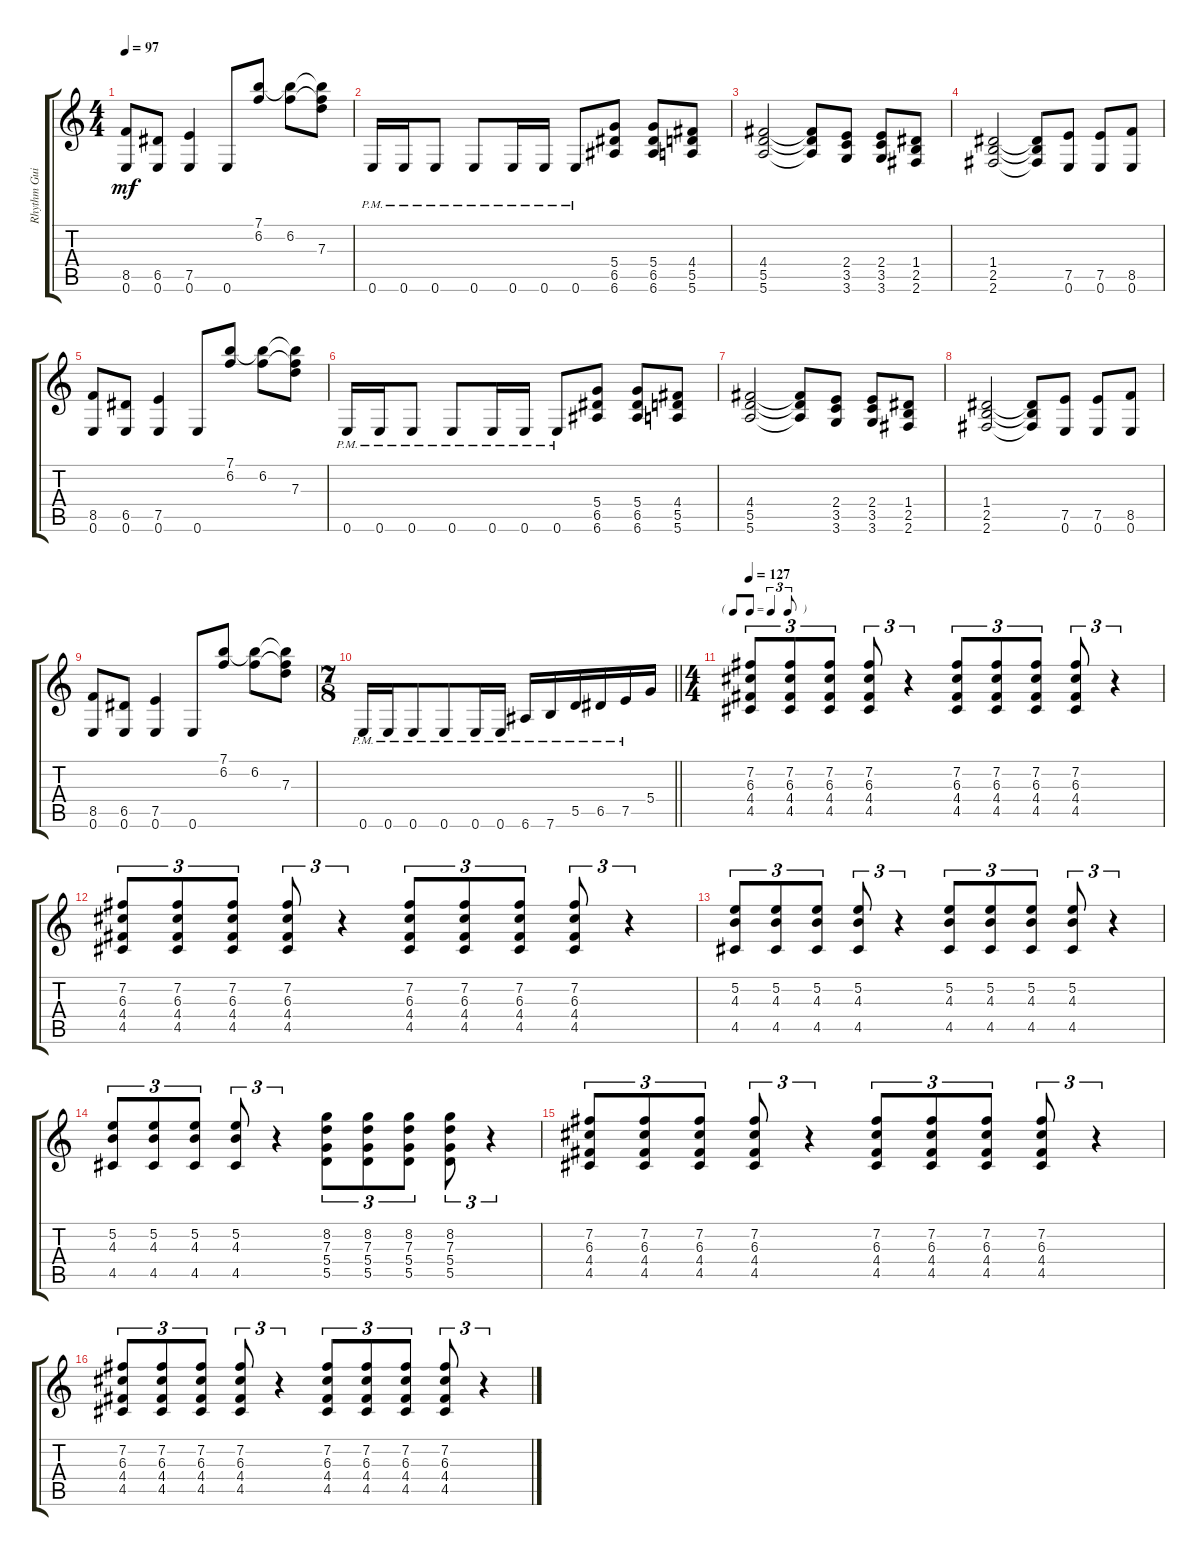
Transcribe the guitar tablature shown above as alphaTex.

\track ("Rhythm Guitar 2 [Mikael Akerfeldt + Pete" "Rhythm Gui") {instrument distortionguitar}
\staff {score tabs}
\tuning (E4 B3 G3 D3 A2 E2) {hide}
\ts (4 4)
\tempo 97
\clef g2
\ks c
(8.5 0.6).8{dy mf} (6.5 0.6).8 (7.5 0.6).4 0.6.8 (7.1 6.2).8 (7.1{t} 6.2).8 (7.1{t} 6.2{t} 7.3).8 |
0.6{pm}.16 0.6{pm}.16 0.6{pm}.8 0.6{pm}.8 0.6{pm}.16 0.6{pm}.16 0.6{pm}.8 (5.4 6.5 6.6).8 (5.4 6.5 6.6).8 (4.4 5.5 5.6).8 |
(4.4 5.5 5.6).2 (4.4{t} 5.5{t} 5.6{t}).8 (2.4 3.5 3.6).8 (2.4 3.5 3.6).8 (1.4 2.5 2.6).8 |
(1.4 2.5 2.6).2 (1.4{t} 2.5{t} 2.6{t}).8 (7.5 0.6).8 (7.5 0.6).8 (8.5 0.6).8 |
(8.5 0.6).8 (6.5 0.6).8 (7.5 0.6).4 0.6.8 (7.1 6.2).8 (7.1{t} 6.2).8 (7.1{t} 6.2{t} 7.3).8 |
0.6{pm}.16 0.6{pm}.16 0.6{pm}.8 0.6{pm}.8 0.6{pm}.16 0.6{pm}.16 0.6{pm}.8 (5.4 6.5 6.6).8 (5.4 6.5 6.6).8 (4.4 5.5 5.6).8 |
(4.4 5.5 5.6).2 (4.4{t} 5.5{t} 5.6{t}).8 (2.4 3.5 3.6).8 (2.4 3.5 3.6).8 (1.4 2.5 2.6).8 |
(1.4 2.5 2.6).2 (1.4{t} 2.5{t} 2.6{t}).8 (7.5 0.6).8 (7.5 0.6).8 (8.5 0.6).8 |
(8.5 0.6).8 (6.5 0.6).8 (7.5 0.6).4 0.6.8 (7.1 6.2).8 (7.1{t} 6.2).8 (7.1{t} 6.2{t} 7.3).8 |
\ts (7 8)
\barLineRight lightlight
0.6{pm}.16 0.6{pm}.16 0.6{pm}.8 0.6{pm}.8 0.6{pm}.16 0.6{pm}.16 6.6{pm}.16 7.6{pm}.16 5.5{pm}.16 6.5{pm}.16 7.5{pm}.16 5.4.16 |
\ts (4 4)
\tf triplet8th
\tempo 127
(7.2 6.3 4.4 4.5).8{tu (3 2)} (7.2 6.3 4.4 4.5).8{tu (3 2)} (7.2 6.3 4.4 4.5).8{tu (3 2)} (7.2 6.3 4.4 4.5).8{tu (3 2)} r.4{tu (3 2)} (7.2 6.3 4.4 4.5).8{tu (3 2)} (7.2 6.3 4.4 4.5).8{tu (3 2)} (7.2 6.3 4.4 4.5).8{tu (3 2)} (7.2 6.3 4.4 4.5).8{tu (3 2)} r.4{tu (3 2)} |
(7.2 6.3 4.4 4.5).8{tu (3 2)} (7.2 6.3 4.4 4.5).8{tu (3 2)} (7.2 6.3 4.4 4.5).8{tu (3 2)} (7.2 6.3 4.4 4.5).8{tu (3 2)} r.4{tu (3 2)} (7.2 6.3 4.4 4.5).8{tu (3 2)} (7.2 6.3 4.4 4.5).8{tu (3 2)} (7.2 6.3 4.4 4.5).8{tu (3 2)} (7.2 6.3 4.4 4.5).8{tu (3 2)} r.4{tu (3 2)} |
(5.2 4.3 4.5).8{tu (3 2)} (5.2 4.3 4.5).8{tu (3 2)} (5.2 4.3 4.5).8{tu (3 2)} (5.2 4.3 4.5).8{tu (3 2)} r.4{tu (3 2)} (5.2 4.3 4.5).8{tu (3 2)} (5.2 4.3 4.5).8{tu (3 2)} (5.2 4.3 4.5).8{tu (3 2)} (5.2 4.3 4.5).8{tu (3 2)} r.4{tu (3 2)} |
(5.2 4.3 4.5).8{tu (3 2)} (5.2 4.3 4.5).8{tu (3 2)} (5.2 4.3 4.5).8{tu (3 2)} (5.2 4.3 4.5).8{tu (3 2)} r.4{tu (3 2)} (8.2 7.3 5.4 5.5).8{tu (3 2)} (8.2 7.3 5.4 5.5).8{tu (3 2)} (8.2 7.3 5.4 5.5).8{tu (3 2)} (8.2 7.3 5.4 5.5).8{tu (3 2)} r.4{tu (3 2)} |
(7.2 6.3 4.4 4.5).8{tu (3 2)} (7.2 6.3 4.4 4.5).8{tu (3 2)} (7.2 6.3 4.4 4.5).8{tu (3 2)} (7.2 6.3 4.4 4.5).8{tu (3 2)} r.4{tu (3 2)} (7.2 6.3 4.4 4.5).8{tu (3 2)} (7.2 6.3 4.4 4.5).8{tu (3 2)} (7.2 6.3 4.4 4.5).8{tu (3 2)} (7.2 6.3 4.4 4.5).8{tu (3 2)} r.4{tu (3 2)} |
(7.2 6.3 4.4 4.5).8{tu (3 2)} (7.2 6.3 4.4 4.5).8{tu (3 2)} (7.2 6.3 4.4 4.5).8{tu (3 2)} (7.2 6.3 4.4 4.5).8{tu (3 2)} r.4{tu (3 2)} (7.2 6.3 4.4 4.5).8{tu (3 2)} (7.2 6.3 4.4 4.5).8{tu (3 2)} (7.2 6.3 4.4 4.5).8{tu (3 2)} (7.2 6.3 4.4 4.5).8{tu (3 2)} r.4{tu (3 2)}
